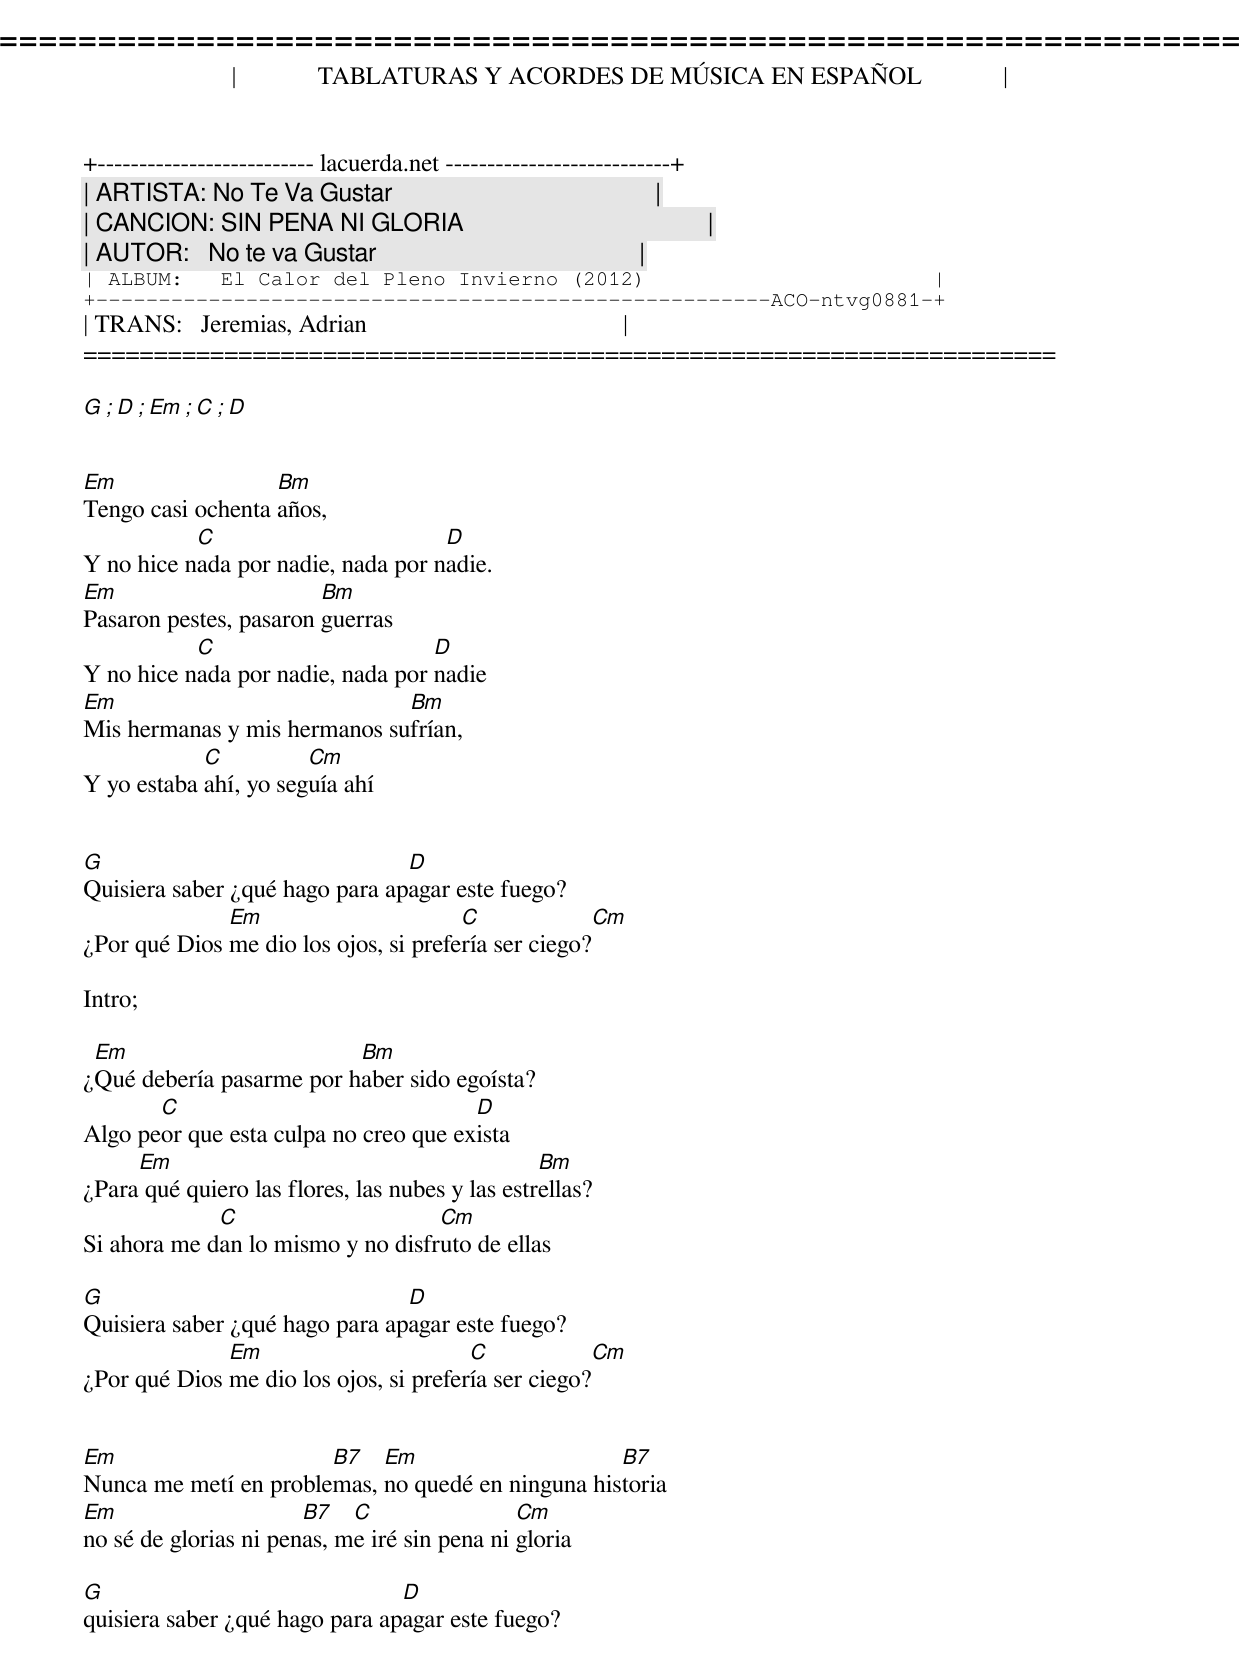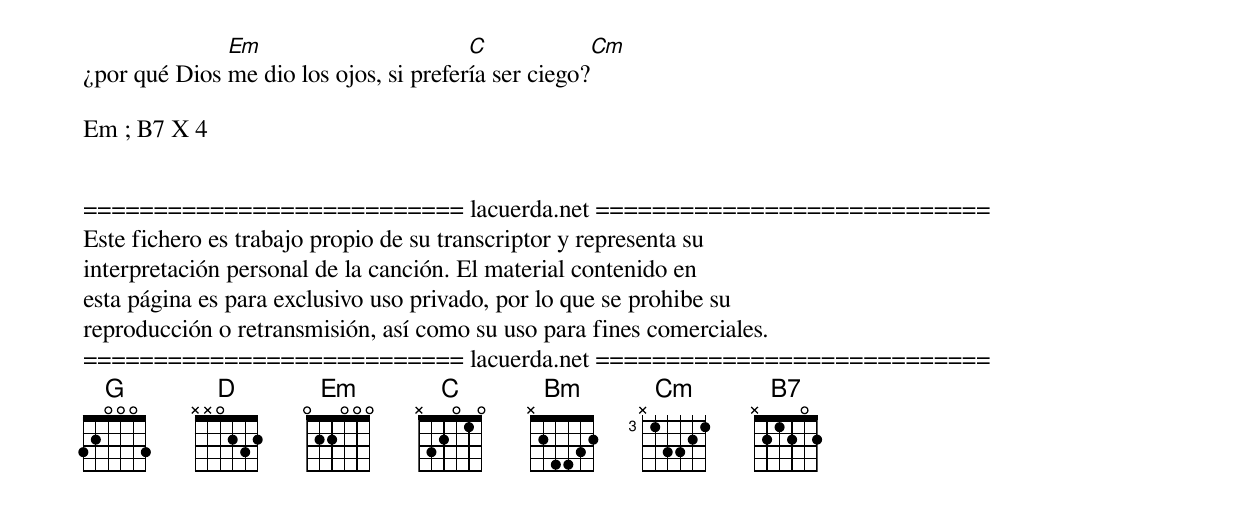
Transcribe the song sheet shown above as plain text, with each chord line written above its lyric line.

=====================================================================
|             TABLATURAS Y ACORDES DE MÚSICA EN ESPAÑOL             |
+-------------------------- lacuerda.net ---------------------------+
| ARTISTA: No Te Va Gustar                                          |
| CANCION: SIN PENA NI GLORIA                                       |
| AUTOR:   No te va Gustar                                          |
| ALBUM:   El Calor del Pleno Invierno (2012)                       |
+------------------------------------------------------ACO-ntvg0881-+
| TRANS:   Jeremias, Adrian                                         |
=====================================================================

G ; D ; Em ; C ; D


Em                 Bm
Tengo casi ochenta años,
           C                        D
Y no hice nada por nadie, nada por nadie.
Em                      Bm
Pasaron pestes, pasaron guerras
           C                       D
Y no hice nada por nadie, nada por nadie
Em                            Bm
Mis hermanas y mis hermanos sufrían,
            C          Cm
Y yo estaba ahí, yo seguía ahí


G                               D
Quisiera saber ¿qué hago para apagar este fuego?
              Em                       C             Cm
¿Por qué Dios me dio los ojos, si prefería ser ciego?

Intro;

 Em                       Bm
¿Qué debería pasarme por haber sido egoísta?
       C                               D
Algo peor que esta culpa no creo que exista
     Em                                          Bm
¿Para qué quiero las flores, las nubes y las estrellas?
             C                     Cm
Si ahora me dan lo mismo y no disfruto de ellas

G                               D
Quisiera saber ¿qué hago para apagar este fuego?
              Em                        C            Cm
¿Por qué Dios me dio los ojos, si prefería ser ciego?


Em                     B7   Em                     B7
Nunca me metí en problemas, no quedé en ninguna historia
Em                     B7   C                 Cm
no sé de glorias ni penas, me iré sin pena ni gloria

G                               D
quisiera saber ¿qué hago para apagar este fuego?
              Em                        C            Cm
¿por qué Dios me dio los ojos, si prefería ser ciego?

Em ; B7 X 4


=========================== lacuerda.net ============================
Este fichero es trabajo propio de su transcriptor y representa su
interpretación personal de la canción. El material contenido en
esta página es para exclusivo uso privado, por lo que se prohibe su
reproducción o retransmisión, así como su uso para fines comerciales.
=========================== lacuerda.net ============================
